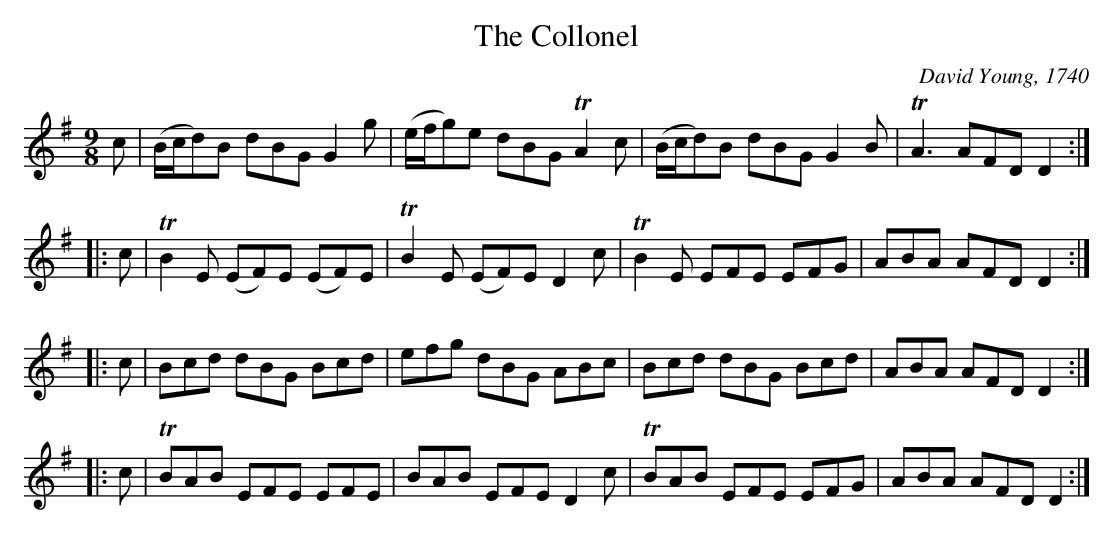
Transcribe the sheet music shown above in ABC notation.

X:1
T: The Collonel
C: David Young, 1740
M: 9/8
L: 1/8
K: G
   c | (B/c/d)B dBG G2g | (e/f/g)e dBG TA2c | (B/c/d)B dBG G2B | TA3AFD D2 :|
|: c | TB2E (EF)E (EF)E | TB2E (EF)E D2c | TB2E EFE EFG | ABA AFD D2 :|
|: c | Bcd dBG Bcd | efg dBG ABc | Bcd dBG Bcd | ABA AFD D2 :|
|: c | TBAB EFE EFE | BAB EFE D2c | TBAB EFE EFG | ABA AFD D2 :|
